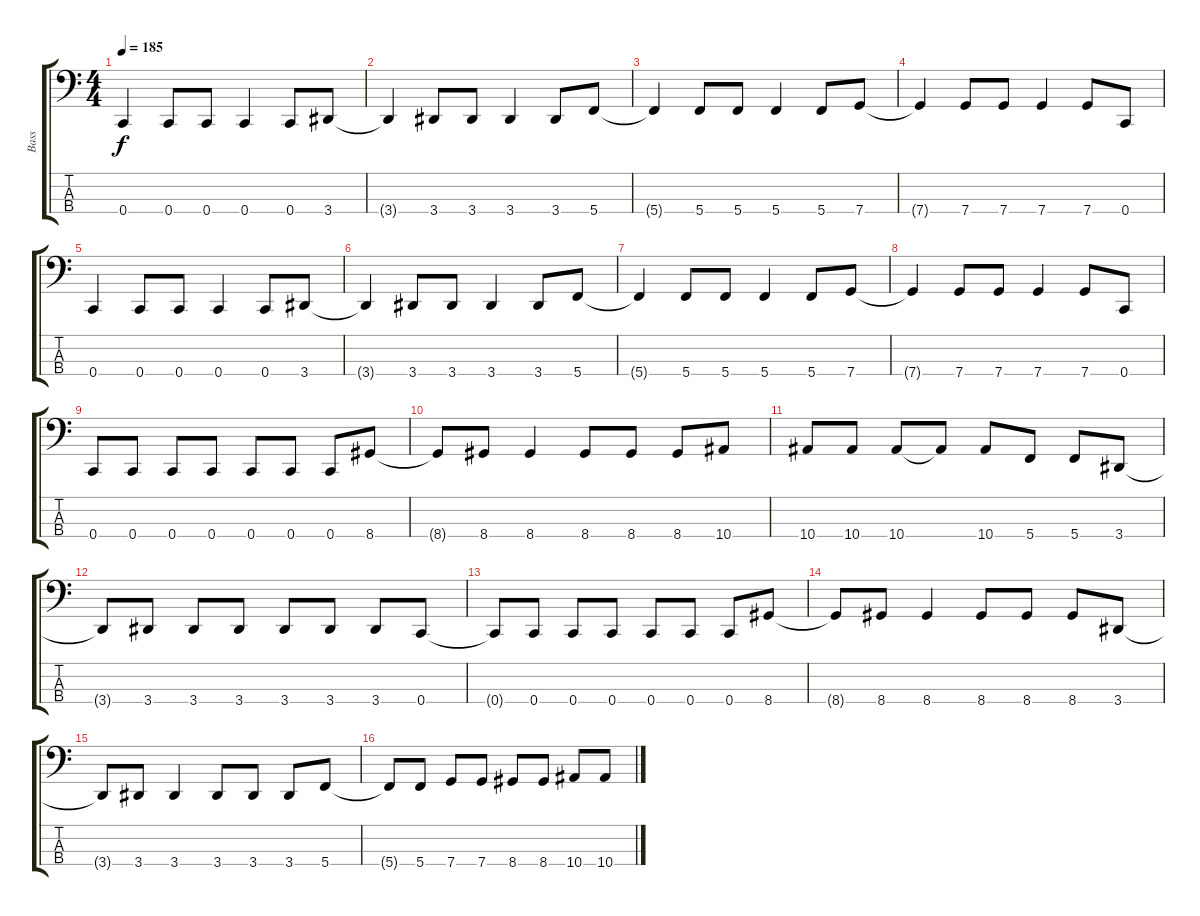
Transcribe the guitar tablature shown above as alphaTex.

\track ("Bass" "Bass") {instrument electricbasspick}
\staff {score tabs}
\tuning (F2 C2 G1 C1) {hide}
\ts (4 4)
\tempo 185
\clef f4
\ks c
0.4.4{dy f} 0.4.8 0.4.8 0.4.4 0.4.8 3.4.8 |
3.4{t}.4 3.4.8 3.4.8 3.4.4 3.4.8 5.4.8 |
5.4{t}.4 5.4.8 5.4.8 5.4.4 5.4.8 7.4.8 |
7.4{t}.4 7.4.8 7.4.8 7.4.4 7.4.8 0.4.8 |
0.4.4 0.4.8 0.4.8 0.4.4 0.4.8 3.4.8 |
3.4{t}.4 3.4.8 3.4.8 3.4.4 3.4.8 5.4.8 |
5.4{t}.4 5.4.8 5.4.8 5.4.4 5.4.8 7.4.8 |
7.4{t}.4 7.4.8 7.4.8 7.4.4 7.4.8 0.4.8 |
0.4.8 0.4.8 0.4.8 0.4.8 0.4.8 0.4.8 0.4.8 8.4.8 |
8.4{t}.8 8.4.8 8.4.4 8.4.8 8.4.8 8.4.8 10.4.8 |
10.4.8 10.4.8 10.4.8 10.4{t}.8 10.4.8 5.4.8 5.4.8 3.4.8 |
3.4{t}.8 3.4.8 3.4.8 3.4.8 3.4.8 3.4.8 3.4.8 0.4.8 |
0.4{t}.8 0.4.8 0.4.8 0.4.8 0.4.8 0.4.8 0.4.8 8.4.8 |
8.4{t}.8 8.4.8 8.4.4 8.4.8 8.4.8 8.4.8 3.4.8 |
3.4{t}.8 3.4.8 3.4.4 3.4.8 3.4.8 3.4.8 5.4.8 |
5.4{t}.8 5.4.8 7.4.8 7.4.8 8.4.8 8.4.8 10.4.8 10.4.8
